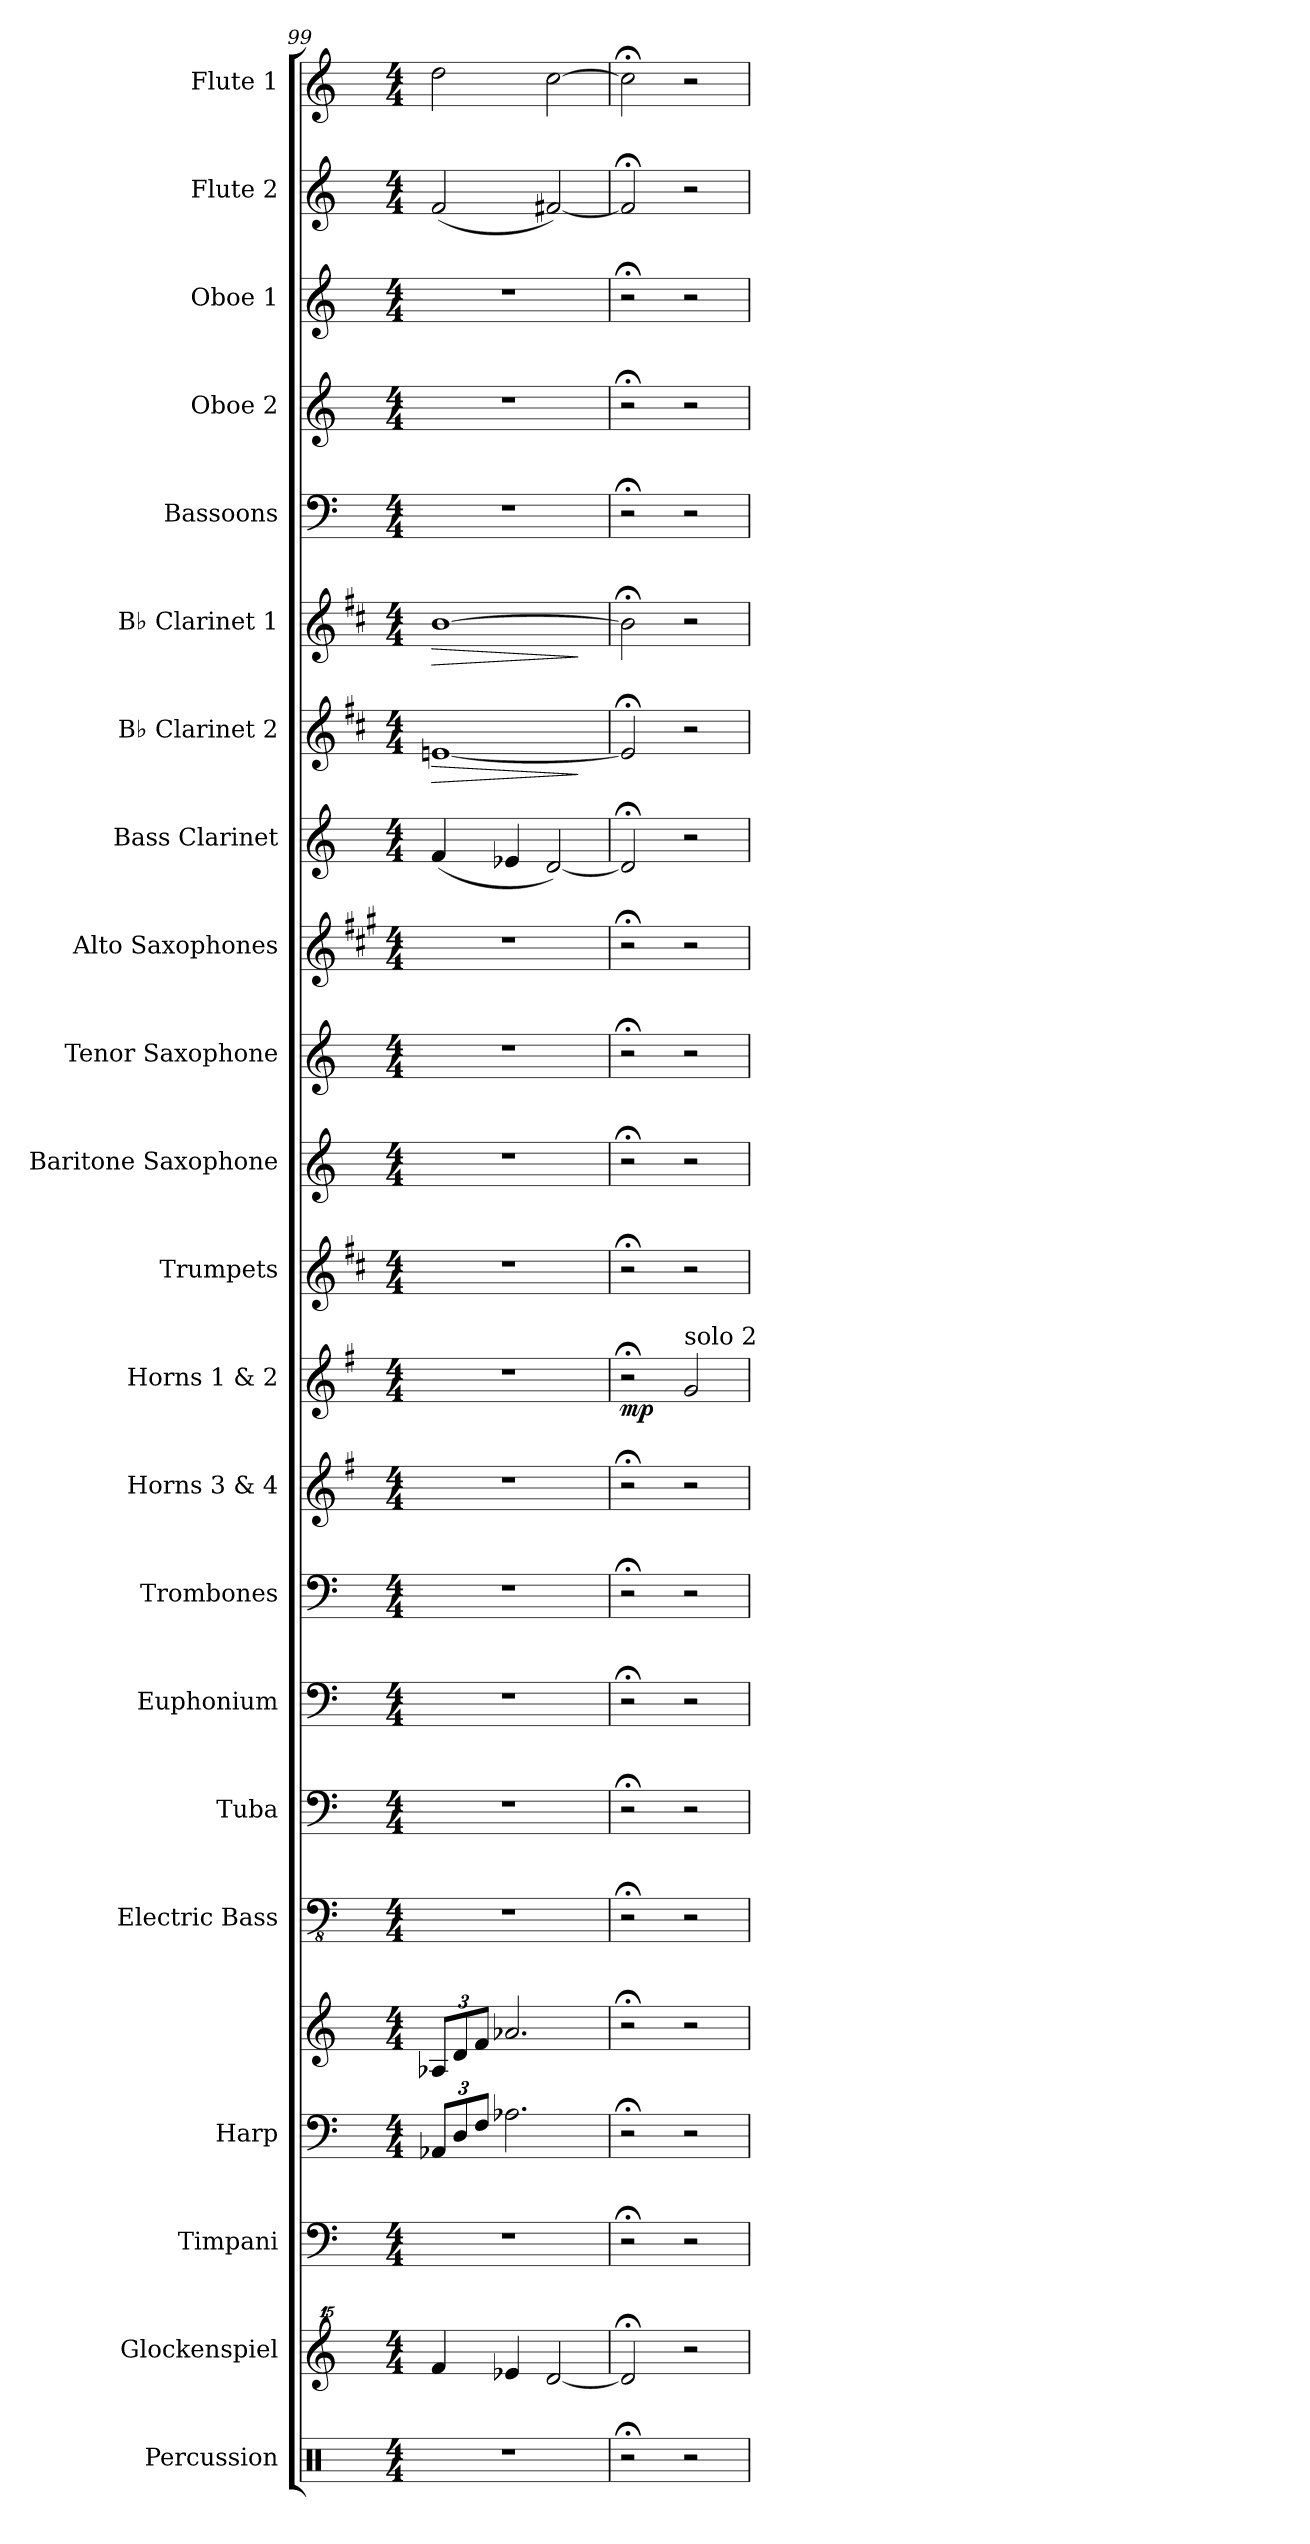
**kern	**kern	**kern	**kern	**kern	**kern	**kern	**kern	**kern	**kern	**kern	**dynam	**kern	**kern	**kern	**kern	**kern	**kern	**dynam	**kern	**dynam	**kern	**kern	**kern	**kern	**kern
*part22	*part21	*part20	*part19	*part19	*part18	*part17	*part16	*part15	*part14	*part13	*part13	*part12	*part11	*part10	*part9	*part8	*part7	*part7	*part6	*part6	*part5	*part4	*part3	*part2	*part1
*staff23	*staff22	*staff21	*staff20	*staff19	*staff18	*staff17	*staff16	*staff15	*staff14	*staff13	*staff13	*staff12	*staff11	*staff10	*staff9	*staff8	*staff7	*staff7	*staff6	*staff6	*staff5	*staff4	*staff3	*staff2	*staff1
*I"Percussion	*I"Glockenspiel	*I"Timpani	*I"Harp	*	*I"Electric Bass	*I"Tuba	*I"Euphonium	*I"Trombones	*I"Horns 3 &amp; 4	*I"Horns 1 &amp; 2	*	*I"Trumpets	*I"Baritone Saxophone	*I"Tenor Saxophone	*I"Alto Saxophones	*I"Bass Clarinet	*I"B♭ Clarinet 2	*	*I"B♭ Clarinet 1	*	*I"Bassoons	*I"Oboe 2	*I"Oboe 1	*I"Flute 2	*I"Flute 1
*I'Perc.	*I'Glk.	*I'Timp.	*I'Hrp.	*	*I'El. B.	*I'Tba.	*I'Euph.	*I'Tbns.	*I'Hns. 3/4	*I'Hns. 1/2	*	*I'Tpts.	*I'Bar. Sax.	*I'T. Sax.	*I'A. Saxes.	*I'B. Cl.	*I'B♭ Cl. 2	*	*I'B♭ Cl. 1	*	*I'Bsns.	*I'Ob. 2	*I'Ob. 1	*I'Fl. 2	*I'Fl. 1
*clefX	*clefG^^2	*clefF4	*clefF4	*clefG2	*clefFv4	*clefF4	*clefF4	*clefF4	*clefG2	*clefG2	*	*clefG2	*clefG2	*clefG2	*clefG2	*clefG2	*clefG2	*	*clefG2	*	*clefF4	*clefG2	*clefG2	*clefG2	*clefG2
*	*	*	*	*	*	*	*	*	*ITrd4c7	*ITrd4c7	*	*ITrd1c2	*ITrd12c21	*ITrd8c14	*ITrd5c9	*ITrd8c14	*ITrd1c2	*	*ITrd1c2	*	*	*	*	*	*
*k[]	*k[]	*k[]	*k[]	*k[]	*k[]	*k[]	*k[]	*k[]	*k[]	*k[]	*	*k[]	*k[]	*k[]	*k[]	*k[]	*k[]	*	*k[]	*	*k[]	*k[]	*k[]	*k[]	*k[]
*M4/4	*M4/4	*M4/4	*M4/4	*M4/4	*M4/4	*M4/4	*M4/4	*M4/4	*M4/4	*M4/4	*	*M4/4	*M4/4	*M4/4	*M4/4	*M4/4	*M4/4	*	*M4/4	*	*M4/4	*M4/4	*M4/4	*M4/4	*M4/4
*	*	*	*Xbrackettup	*Xbrackettup	*	*	*	*	*	*	*	*	*	*	*	*	*	*	*	*	*	*	*	*	*
=99	=99	=99	=99	=99	=99	=99	=99	=99	=99	=99	=99	=99	=99	=99	=99	=99	=99	=99	=99	=99	=99	=99	=99	=99	=99
!	!	!	!	!	!	!	!	!	!	!	!	!	!	!	!	!	!	!LO:HP:b	!	!LO:HP:b	!	!	!	!	!
1r	4fff/	1r	12AA-X/L	12A-X/L	1r	1r	1r	1r	1r	1r	.	1r	1r	1r	1r	(4F/	[1dn	>	[1a	>	1r	1r	1r	(2f/	2dd\
.	.	.	12D/	12d/	.	.	.	.	.	.	.	.	.	.	.	.	.	.	.	.	.	.	.	.	.
.	.	.	12F/J	12f/J	.	.	.	.	.	.	.	.	.	.	.	.	.	.	.	.	.	.	.	.	.
.	4eee-X/	.	2.A-X\	2.a-X/	.	.	.	.	.	.	.	.	.	.	.	4E-X/	.	.	.	.	.	.	.	.	.
.	[2ddd/	.	.	.	.	.	.	.	.	.	.	.	.	.	.	[2D/)	.	.	.	.	.	.	.	[2f#X/)	[2cc\
.	.	.	.	.	.	.	.	.	.	.	.	.	.	.	.	.	.	]	.	]	.	.	.	.	.
=100	=100	=100	=100	=100	=100	=100	=100	=100	=100	=100	=100	=100	=100	=100	=100	=100	=100	=100	=100	=100	=100	=100	=100	=100	=100
!	!	!	!	!	!	!	!	!	!	!	!LO:DY:b	!	!	!	!	!	!	!	!	!	!	!	!	!	!
2r;<	2ddd;</]	2r;<	2r;<	2r;<	2r;<	2r;<	2r;<	2r;<	2r;<	2r;<	mp	2r;<	2r;<	2r;<	2r;<	2D;</]	2d;</]	.	2a;<\]	.	2r;<	2r;<	2r;<	2f#;</]	2cc;<\]
!	!	!	!	!	!	!	!	!	!	!LO:TX:a:t=solo 2	!	!	!	!	!	!	!	!	!	!	!	!	!	!	!
2r	2r	2r	2r	2r	2r	2r	2r	2r	2r	2c/	.	2r	2r	2r	2r	2r	2r	.	2r	.	2r	2r	2r	2r	2r
=	=	=	=	=	=	=	=	=	=	=	=	=	=	=	=	=	=	=	=	=	=	=	=	=	=
*-	*-	*-	*-	*-	*-	*-	*-	*-	*-	*-	*-	*-	*-	*-	*-	*-	*-	*-	*-	*-	*-	*-	*-	*-	*-
